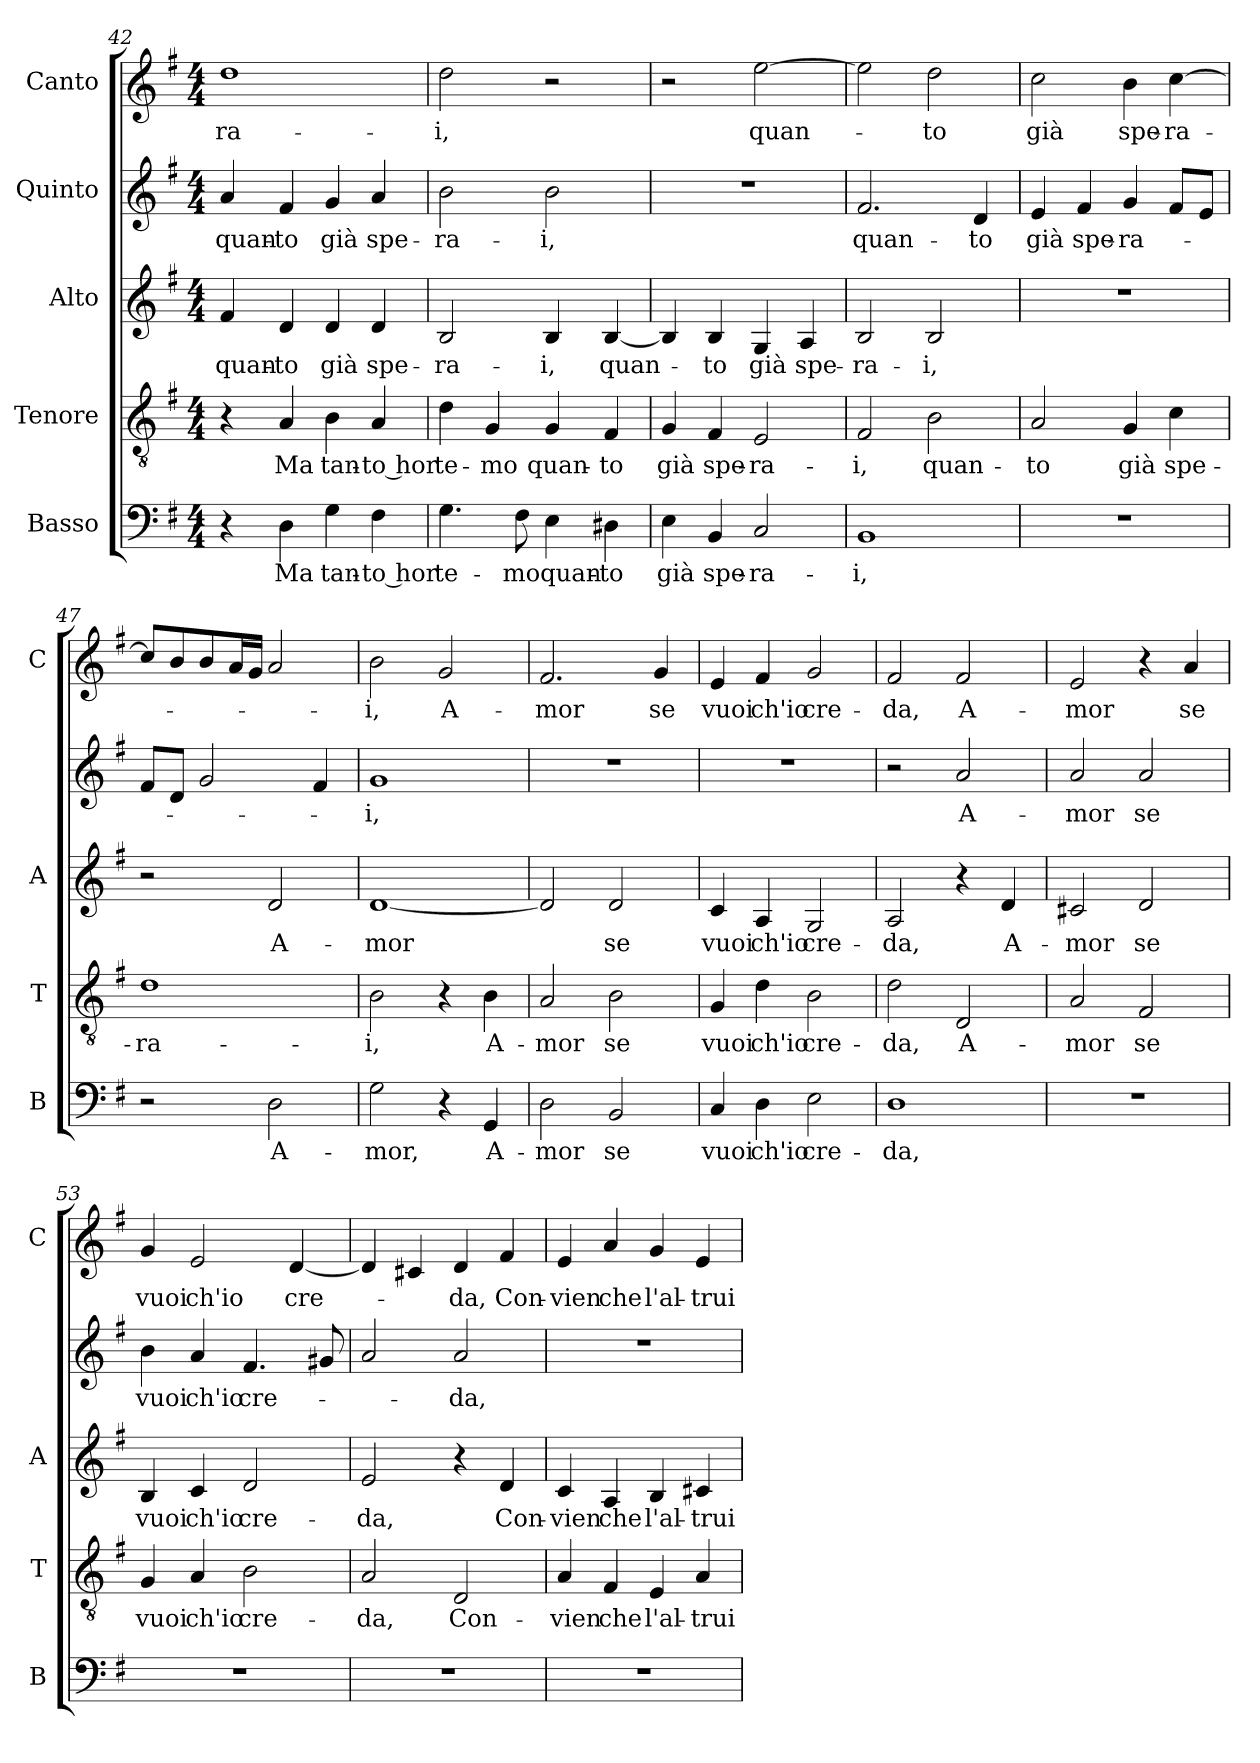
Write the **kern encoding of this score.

**kern	**text	**kern	**text	**kern	**text	**kern	**text	**kern	**text
*part5	*part5	*part4	*part4	*part3	*part3	*part2	*part2	*part1	*part1
*staff5	*staff5	*staff4	*staff4	*staff3	*staff3	*staff2	*staff2	*staff1	*staff1
*I"Basso	*	*I"Tenore	*	*I"Alto	*	*I"Quinto	*	*I"Canto	*
*I'B	*	*I'T	*	*I'A	*	*	*	*I'C	*
*clefF4	*	*clefGv2	*	*clefG2	*	*clefG2	*	*clefG2	*
*k[f#]	*	*k[f#]	*	*k[f#]	*	*k[f#]	*	*k[f#]	*
*G:	*	*G:	*	*G:	*	*G:	*	*G:	*
*M4/4	*	*M4/4	*	*M4/4	*	*M4/4	*	*M4/4	*
=42	=42	=42	=42	=42	=42	=42	=42	=42	=42
!	!	!	!	!	!LO:LY:b	!	!LO:LY:b	!	!LO:LY:b
4r	.	4r	.	4f#/	quan-	4a/	quan-	1dd	-ra-
!	!LO:LY:b	!	!LO:LY:b	!	!LO:LY:b	!	!LO:LY:b	!	!
4D\	Ma	4A/	Ma	4d/	-to	4f#/	-to	.	.
!	!LO:LY:b	!	!LO:LY:b	!	!LO:LY:b	!	!LO:LY:b	!	!
4G\	tan-	4B\	tan-	4d/	già	4g/	già	.	.
!	!LO:LY:b	!	!LO:LY:b	!	!LO:LY:b	!	!LO:LY:b	!	!
4F#\	-to hor	4A/	-to hor	4d/	spe-	4a/	spe-	.	.
=43	=43	=43	=43	=43	=43	=43	=43	=43	=43
!	!LO:LY:b	!	!LO:LY:b	!	!LO:LY:b	!	!LO:LY:b	!	!LO:LY:b
4.G\	te-	4d\	te-	2B/	-ra-	2b\	-ra-	2dd\	-i,
!	!	!	!LO:LY:b	!	!	!	!	!	!
.	.	4G/	-mo	.	.	.	.	.	.
!	!LO:LY:b	!	!	!	!	!	!	!	!
8F#\	-mo	.	.	.	.	.	.	.	.
!	!LO:LY:b	!	!LO:LY:b	!	!LO:LY:b	!	!LO:LY:b	!	!
4E\	quan-	4G/	quan-	4B/	-i,	2b\	-i,	2r	.
!	!LO:LY:b	!	!LO:LY:b	!	!LO:LY:b	!	!	!	!
4D#X\	-to	4F#/	-to	[4B/	quan-	.	.	.	.
!!LO:PB:g=z
=44	=44	=44	=44	=44	=44	=44	=44	=44	=44
!	!LO:LY:b	!	!LO:LY:b	!	!	!	!	!	!
4E\	già	4G/	già	4B/]	.	1r	.	2r	.
!	!LO:LY:b	!	!LO:LY:b	!	!LO:LY:b	!	!	!	!
4BB/	spe-	4F#/	spe-	4B/	-to	.	.	.	.
!	!LO:LY:b	!	!LO:LY:b	!	!LO:LY:b	!	!	!	!LO:LY:b
2C/	-ra-	2E/	-ra-	4G/	già	.	.	[2ee\	quan-
!	!	!	!	!	!LO:LY:b	!	!	!	!
.	.	.	.	4A/	spe-	.	.	.	.
=45	=45	=45	=45	=45	=45	=45	=45	=45	=45
!	!LO:LY:b	!	!LO:LY:b	!	!LO:LY:b	!	!LO:LY:b	!	!
1BB	-i,	2F#/	-i,	2B/	-ra-	2.f#/	quan-	2ee\]	.
!	!	!	!LO:LY:b	!	!LO:LY:b	!	!	!	!LO:LY:b
.	.	2B\	quan-	2B/	-i,	.	.	2dd\	-to
!	!	!	!	!	!	!	!LO:LY:b	!	!
.	.	.	.	.	.	4d/	-to	.	.
=46	=46	=46	=46	=46	=46	=46	=46	=46	=46
!	!	!	!LO:LY:b	!	!	!	!LO:LY:b	!	!LO:LY:b
1r	.	2A/	-to	1r	.	4e/	già	2cc\	già
!	!	!	!	!	!	!	!LO:LY:b	!	!
.	.	.	.	.	.	4f#/	spe-	.	.
!	!	!	!LO:LY:b	!	!	!	!LO:LY:b	!	!LO:LY:b
.	.	4G/	già	.	.	4g/	-ra-	4b\	spe-
!	!	!	!LO:LY:b	!	!	!	!	!	!LO:LY:b
.	.	4c\	spe-	.	.	8f#/L	.	[4cc\	-ra-
.	.	.	.	.	.	8e/J	.	.	.
=47	=47	=47	=47	=47	=47	=47	=47	=47	=47
!	!	!	!LO:LY:b	!	!	!	!	!	!
2r	.	1d	-ra-	2r	.	8f#/L	.	8cc/L]	.
.	.	.	.	.	.	8d/J	.	8b/	.
.	.	.	.	.	.	2g/	.	8b/	.
.	.	.	.	.	.	.	.	16a/L	.
.	.	.	.	.	.	.	.	16g/JJ	.
!	!LO:LY:b	!	!	!	!LO:LY:b	!	!	!	!
2D\	A-	.	.	2d/	A-	.	.	2a/	.
.	.	.	.	.	.	4f#/	.	.	.
=48	=48	=48	=48	=48	=48	=48	=48	=48	=48
!	!LO:LY:b	!	!LO:LY:b	!	!LO:LY:b	!	!LO:LY:b	!	!LO:LY:b
2G\	-mor,	2B\	-i,	[1d	-mor	1g	-i,	2b\	-i,
!	!	!	!	!	!	!	!	!	!LO:LY:b
4r	.	4r	.	.	.	.	.	2g/	A-
!	!LO:LY:b	!	!LO:LY:b	!	!	!	!	!	!
4GG/	A-	4B\	A-	.	.	.	.	.	.
=49	=49	=49	=49	=49	=49	=49	=49	=49	=49
!	!LO:LY:b	!	!LO:LY:b	!	!	!	!	!	!LO:LY:b
2D\	-mor	2A/	-mor	2d/]	.	1r	.	2.f#/	-mor
!	!LO:LY:b	!	!LO:LY:b	!	!LO:LY:b	!	!	!	!
2BB/	se	2B\	se	2d/	se	.	.	.	.
!	!	!	!	!	!	!	!	!	!LO:LY:b
.	.	.	.	.	.	.	.	4g/	se
=50	=50	=50	=50	=50	=50	=50	=50	=50	=50
!	!LO:LY:b	!	!LO:LY:b	!	!LO:LY:b	!	!	!	!LO:LY:b
4C/	vuoi	4G/	vuoi	4c/	vuoi	1r	.	4e/	vuoi
!	!LO:LY:b	!	!LO:LY:b	!	!LO:LY:b	!	!	!	!LO:LY:b
4D\	ch'io	4d\	ch'io	4A/	ch'io	.	.	4f#/	ch'io
!	!LO:LY:b	!	!LO:LY:b	!	!LO:LY:b	!	!	!	!LO:LY:b
2E\	cre-	2B\	cre-	2G/	cre-	.	.	2g/	cre-
=51	=51	=51	=51	=51	=51	=51	=51	=51	=51
!	!LO:LY:b	!	!LO:LY:b	!	!LO:LY:b	!	!	!	!LO:LY:b
1D	-da,	2d\	-da,	2A/	-da,	2r	.	2f#/	-da,
!	!	!	!LO:LY:b	!	!	!	!LO:LY:b	!	!LO:LY:b
.	.	2D/	A-	4r	.	2a/	A-	2f#/	A-
!	!	!	!	!	!LO:LY:b	!	!	!	!
.	.	.	.	4d/	A-	.	.	.	.
!!LO:LB:g=z
=52	=52	=52	=52	=52	=52	=52	=52	=52	=52
!	!	!	!LO:LY:b	!	!LO:LY:b	!	!LO:LY:b	!	!LO:LY:b
1r	.	2A/	-mor	2c#X/	-mor	2a/	-mor	2e/	-mor
!	!	!	!LO:LY:b	!	!LO:LY:b	!	!LO:LY:b	!	!
.	.	2F#/	se	2d/	se	2a/	se	4r	.
!	!	!	!	!	!	!	!	!	!LO:LY:b
.	.	.	.	.	.	.	.	4a/	se
=53	=53	=53	=53	=53	=53	=53	=53	=53	=53
!	!	!	!LO:LY:b	!	!LO:LY:b	!	!LO:LY:b	!	!LO:LY:b
1r	.	4G/	vuoi	4B/	vuoi	4b\	vuoi	4g/	vuoi
!	!	!	!LO:LY:b	!	!LO:LY:b	!	!LO:LY:b	!	!LO:LY:b
.	.	4A/	ch'io	4c/	ch'io	4a/	ch'io	2e/	ch'io
!	!	!	!LO:LY:b	!	!LO:LY:b	!	!LO:LY:b	!	!
.	.	2B\	cre-	2d/	cre-	4.f#/	cre-	.	.
!	!	!	!	!	!	!	!	!	!LO:LY:b
.	.	.	.	.	.	.	.	[4d/	cre-
.	.	.	.	.	.	8g#X/	.	.	.
=54	=54	=54	=54	=54	=54	=54	=54	=54	=54
!	!	!	!LO:LY:b	!	!LO:LY:b	!	!	!	!
1r	.	2A/	-da,	2e/	-da,	2a/	.	4d/]	.
.	.	.	.	.	.	.	.	4c#X/	.
!	!	!	!LO:LY:b	!	!	!	!LO:LY:b	!	!LO:LY:b
.	.	2D/	Con-	4r	.	2a/	-da,	4d/	-da,
!	!	!	!	!	!LO:LY:b	!	!	!	!LO:LY:b
.	.	.	.	4d/	Con-	.	.	4f#/	Con-
=55	=55	=55	=55	=55	=55	=55	=55	=55	=55
!	!	!	!LO:LY:b	!	!LO:LY:b	!	!	!	!LO:LY:b
1r	.	4A/	-vien	4c/	-vien	1r	.	4e/	-vien
!	!	!	!LO:LY:b	!	!LO:LY:b	!	!	!	!LO:LY:b
.	.	4F#/	che	4A/	che	.	.	4a/	che
!	!	!	!LO:LY:b	!	!LO:LY:b	!	!	!	!LO:LY:b
.	.	4E/	l'al-	4B/	l'al-	.	.	4g/	l'al-
!	!	!	!LO:LY:b	!	!LO:LY:b	!	!	!	!LO:LY:b
.	.	4A/	-trui	4c#X/	-trui	.	.	4e/	-trui
=	=	=	=	=	=	=	=	=	=
*-	*-	*-	*-	*-	*-	*-	*-	*-	*-
